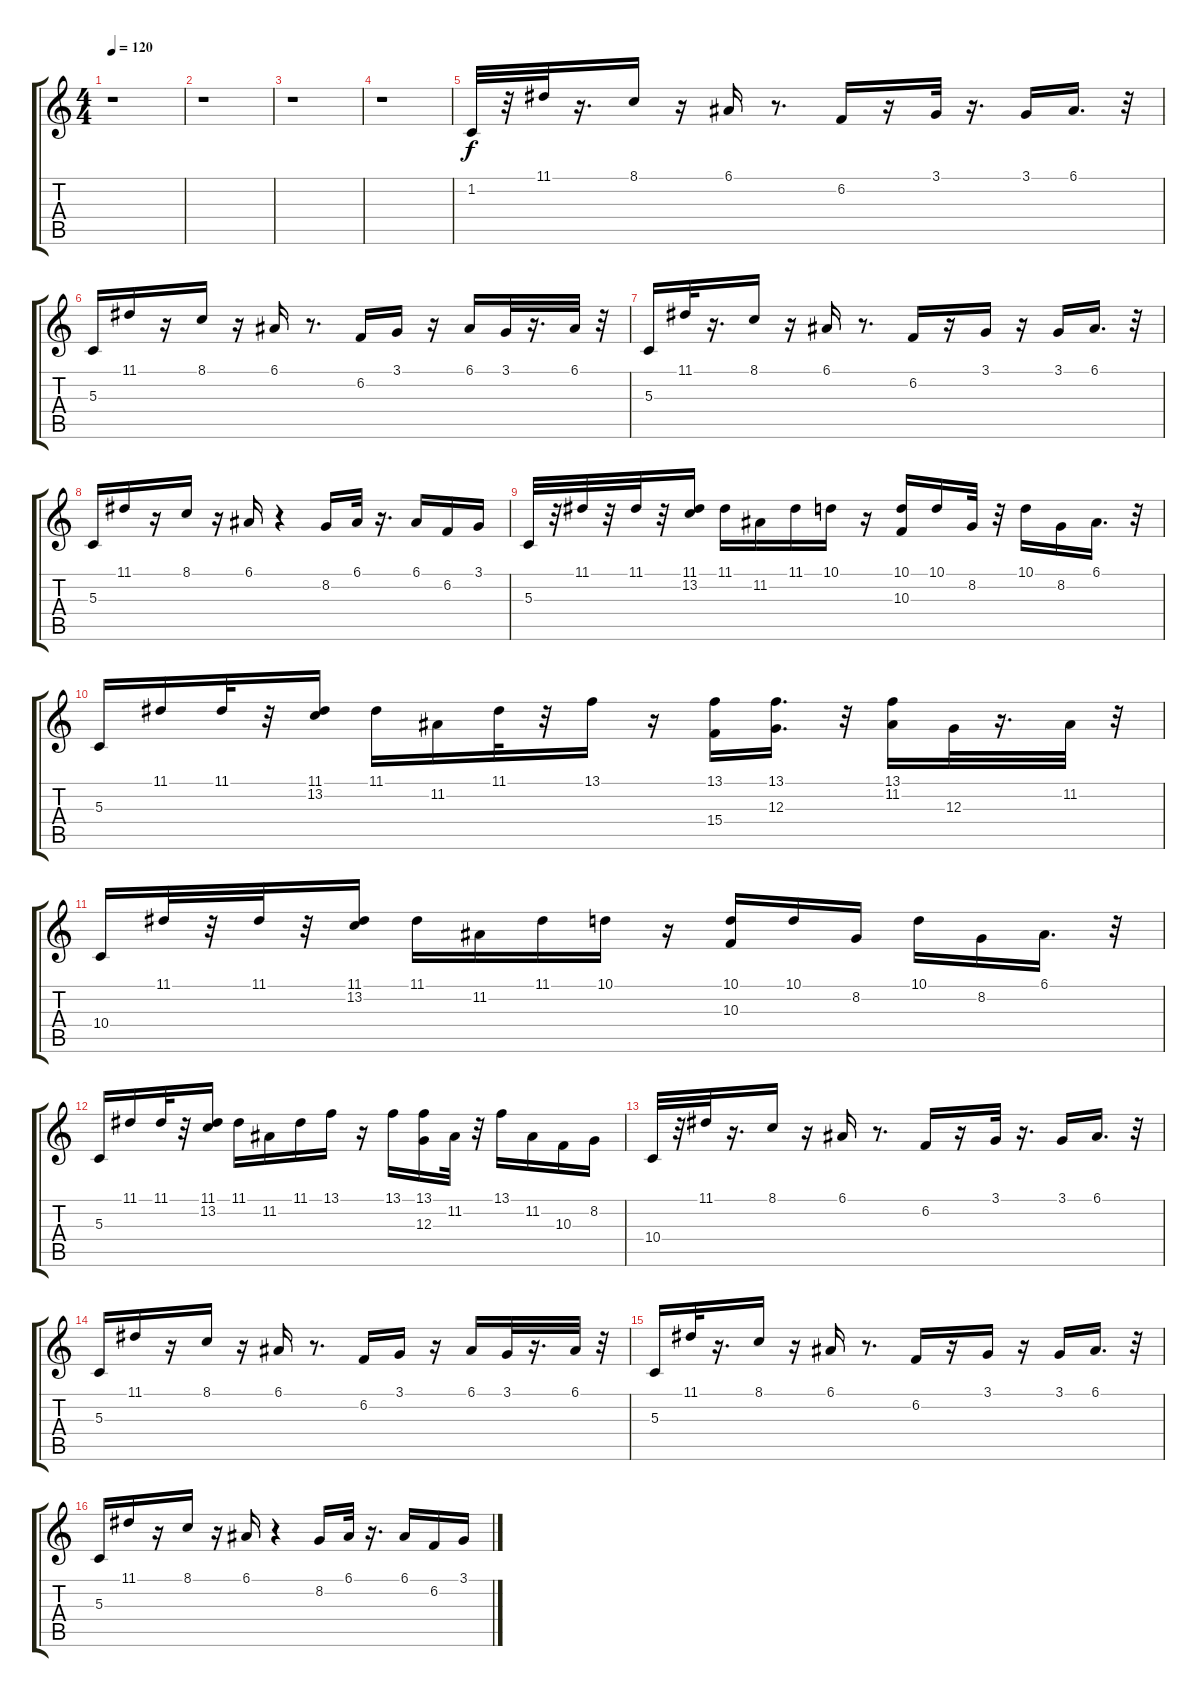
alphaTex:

\track "" {instrument blownbottle}
\staff {score tabs}
\tuning (E4 B3 G3 D3 A2 E2) {hide}
\ts (4 4)
\tempo 120
\clef g2
\ks c
r.1{dy f} |
r.1 |
r.1 |
r.1 |
1.2.32 r.32 11.1.32 r.16{d} 8.1.16 r.16 6.1.16 r.8{d} 6.2.16 r.16 3.1.32 r.16{d} 3.1.16 6.1.16{d} r.32 |
5.3.16 11.1.16 r.16 8.1.16 r.16 6.1.16 r.8{d} 6.2.16 3.1.16 r.16 6.1.16 3.1.32 r.16{d} 6.1.32 r.32 |
5.3.16 11.1.32 r.16{d} 8.1.16 r.16 6.1.16 r.8{d} 6.2.16 r.16 3.1.16 r.16 3.1.16 6.1.16{d} r.32 |
5.3.16 11.1.16 r.16 8.1.16 r.16 6.1.16 r.4 8.2.16 6.1.32 r.16{d} 6.1.16 6.2.16 3.1.16 |
5.3.32 r.32 11.1.32 r.32 11.1.32 r.32 (11.1 13.2).16 11.1.16 11.2.16 11.1.16 10.1.16 r.16 (10.1 10.3).16 10.1.16 8.2.32 r.32 10.1.16 8.2.16 6.1.16{d} r.32 |
5.3.16 11.1.16 11.1.32 r.32 (11.1 13.2).16 11.1.16 11.2.16 11.1.32 r.32 13.1.16 r.16 (13.1 15.4).16 (13.1 12.3).16{d} r.32 (13.1 11.2).16 12.3.32 r.16{d} 11.2.32 r.32 |
10.4.16 11.1.32 r.32 11.1.32 r.32 (11.1 13.2).16 11.1.16 11.2.16 11.1.16 10.1.16 r.16 (10.1 10.3).16 10.1.16 8.2.16 10.1.16 8.2.16 6.1.16{d} r.32 |
5.3.16 11.1.16 11.1.32 r.32 (11.1 13.2).16 11.1.16 11.2.16 11.1.16 13.1.16 r.16 13.1.16 (13.1 12.3).16 11.2.32 r.32 13.1.16 11.2.16 10.3.16 8.2.16 |
10.4.32 r.32 11.1.32 r.16{d} 8.1.16 r.16 6.1.16 r.8{d} 6.2.16 r.16 3.1.32 r.16{d} 3.1.16 6.1.16{d} r.32 |
5.3.16 11.1.16 r.16 8.1.16 r.16 6.1.16 r.8{d} 6.2.16 3.1.16 r.16 6.1.16 3.1.32 r.16{d} 6.1.32 r.32 |
5.3.16 11.1.32 r.16{d} 8.1.16 r.16 6.1.16 r.8{d} 6.2.16 r.16 3.1.16 r.16 3.1.16 6.1.16{d} r.32 |
5.3.16 11.1.16 r.16 8.1.16 r.16 6.1.16 r.4 8.2.16 6.1.32 r.16{d} 6.1.16 6.2.16 3.1.16
